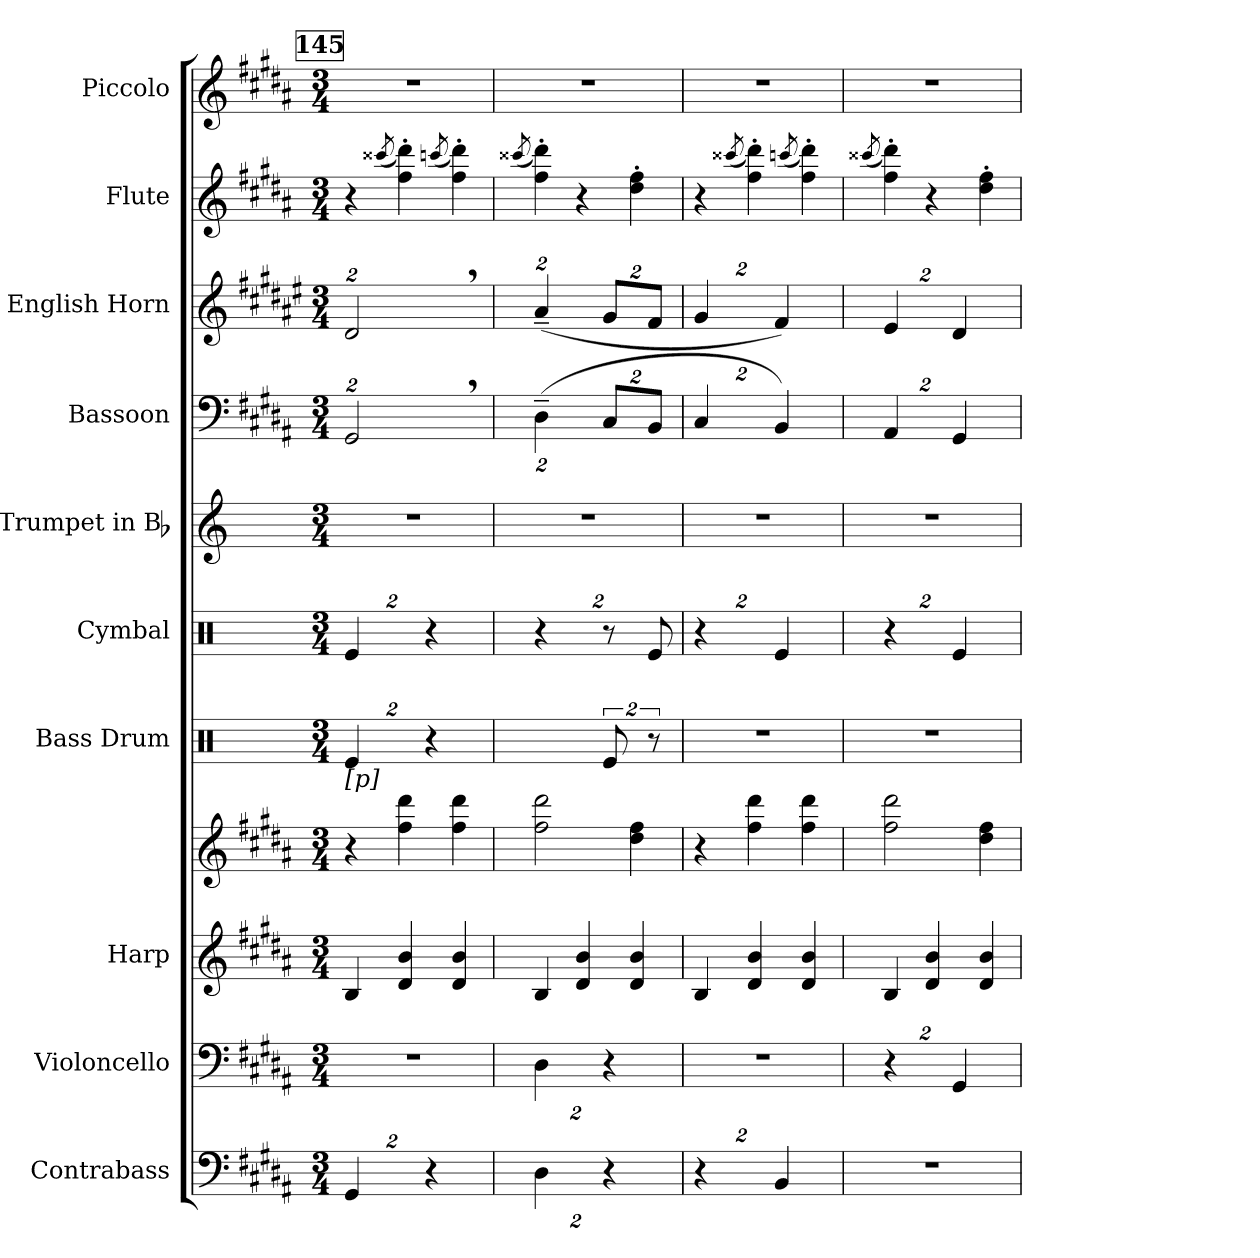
**kern	**kern	**kern	**kern	**kern	**kern	**kern	**kern	**kern	**kern	**kern
*part10	*part9	*part8	*part8	*part7	*part6	*part5	*part4	*part3	*part2	*part1
*staff11	*staff10	*staff9	*staff8	*staff7	*staff6	*staff5	*staff4	*staff3	*staff2	*staff1
*I"Contrabass	*I"Violoncello	*I"Harp	*	*I"Bass Drum	*I"Cymbal	*I"Trumpet in Bb	*I"Bassoon	*I"English Horn	*I"Flute	*I"Piccolo
*I'Cb.	*I'Vc.	*I'Hp.	*	*I'B. D.	*I'Cym.	*I'Tpt.	*I'Bsn.	*	*I'Fl.	*I'Picc.
!!LO:PB:g=z
*clefF4	*clefF4	*clefG2	*clefG2	*clefX	*clefX	*clefG2	*clefF4	*clefG2	*clefG2	*clefG2
*ITrd7c12	*	*	*	*	*	*ITrd1c2	*	*ITrd4c7	*	*ITrd-7c-12
*k[f#c#g#d#a#]	*k[f#c#g#d#a#]	*k[f#c#g#d#a#]	*k[f#c#g#d#a#]	*k[]	*k[]	*k[b-e-]	*k[f#c#g#d#a#]	*k[f#c#g#d#a#]	*k[f#c#g#d#a#]	*k[f#c#g#d#a#]
*B:	*B:	*B:	*B:	*C:	*C:	*B-:	*B:	*B:	*B:	*B:
*M3/4	*M3/4	*M3/4	*M3/4	*M3/4	*M3/4	*M3/4	*M3/4	*M3/4	*M3/4	*M3/4
*Xbrackettup	*	*	*	*	*	*	*	*	*	*
!!LO:REH:place=s1:B:color=#000000:enc=box:fs=15.7124:t=145
=38	=38	=38	=38	=38	=38	=38	=38	=38	=38	=38
!	!LO:N:vis=1	!	!	!	!	!	!	!	!	!
*	*	*	*	*Xbrackettup	*Xbrackettup	*	*	*	*	*
!	!	!	!	!	!	!LO:N:vis=1	!	!	!	!
*	*	*	*	*	*	*	*Xbrackettup	*Xbrackettup	*	*
!	!	!	!	!LO:TX:b:t=[p]	!	!	!	!	!	!
!	!	!	!	!	!	!	!	!	!	!LO:N:vis=1
8%3GGG#i/	2.r	4Bi/	4r	8%3Rei/	8%3Rei/	2.r	4%3GG#,i/	4%3G#,i/	4r	2.r
.	.	.	.	.	.	.	.	.	(8qccc##Xi/	.
.	.	4d#i/ 4bi	4ff#i\ 4ddd#i	.	.	.	.	.	4ff#i\' 4ddd#i')	.
8%3r	.	.	.	8%3r	8%3r	.	.	.	.	.
.	.	.	.	.	.	.	.	.	(8qccci/	.
.	.	4d#i/ 4bi	4ff#i\ 4ddd#i	.	.	.	.	.	4ff#i\' 4ddd#i')	.
=39	=39	=39	=39	=39	=39	=39	=39	=39	=39	=39
.	.	.	.	.	.	.	.	.	(8qccc##Xi/	.
*	*Xbrackettup	*	*	*	*	*	*	*	*	*
!	!	!	!	!	!	!LO:N:vis=1	!	!	!	!LO:N:vis=1
8%3DD#i\	8%3D#i\	4Bi/	2ff#i\ 2ddd#i	4.ryy	8%3r	2.r	(8%3D#~i\	(8%3d#~i/	4ff#i\' 4ddd#i')	2.r
.	.	4d#i/ 4bi	.	.	.	.	.	.	4r	.
*	*	*	*	*brackettup	*	*	*	*	*	*
8%3r	8%3r	.	.	16%3Rei/	16%3r	.	16%3C#i/L	16%3c#i/L	.	.
.	.	4d#i/ 4bi	4dd#i\ 4ff#i	.	.	.	.	.	4dd#i\' 4ff#i'	.
.	.	.	.	16%3r	16%3Rei/	.	16%3BBi/J	16%3Bi/J	.	.
=40	=40	=40	=40	=40	=40	=40	=40	=40	=40	=40
!	!LO:N:vis=1	!	!	!LO:N:vis=1	!	!LO:N:vis=1	!	!	!	!LO:N:vis=1
8%3r	2.r	4Bi/	4r	2.r	8%3r	2.r	8%3C#i/	8%3c#i/	4r	2.r
.	.	.	.	.	.	.	.	.	(8qccc##Xi/	.
.	.	4d#i/ 4bi	4ff#i\ 4ddd#i	.	.	.	.	.	4ff#i\' 4ddd#i')	.
8%3BBBi/	.	.	.	.	8%3Rei/	.	8%3BBi/)	8%3Bi/)	.	.
.	.	.	.	.	.	.	.	.	(8qccci/	.
.	.	4d#i/ 4bi	4ff#i\ 4ddd#i	.	.	.	.	.	4ff#i\' 4ddd#i')	.
=41	=41	=41	=41	=41	=41	=41	=41	=41	=41	=41
.	.	.	.	.	.	.	.	.	(8qccc##Xi/	.
!LO:N:vis=1	!	!	!	!LO:N:vis=1	!	!LO:N:vis=1	!	!	!	!LO:N:vis=1
2.r	8%3r	4Bi/	2ff#i\ 2ddd#i	2.r	8%3r	2.r	8%3AA#i/	8%3A#i/	4ff#i\' 4ddd#i')	2.r
.	.	4d#i/ 4bi	.	.	.	.	.	.	4r	.
.	8%3GG#i/	.	.	.	8%3Rei/	.	8%3GG#i/	8%3G#i/	.	.
.	.	4d#i/ 4bi	4dd#i\ 4ff#i	.	.	.	.	.	4dd#i\' 4ff#i'	.
=	=	=	=	=	=	=	=	=	=	=
*-	*-	*-	*-	*-	*-	*-	*-	*-	*-	*-
